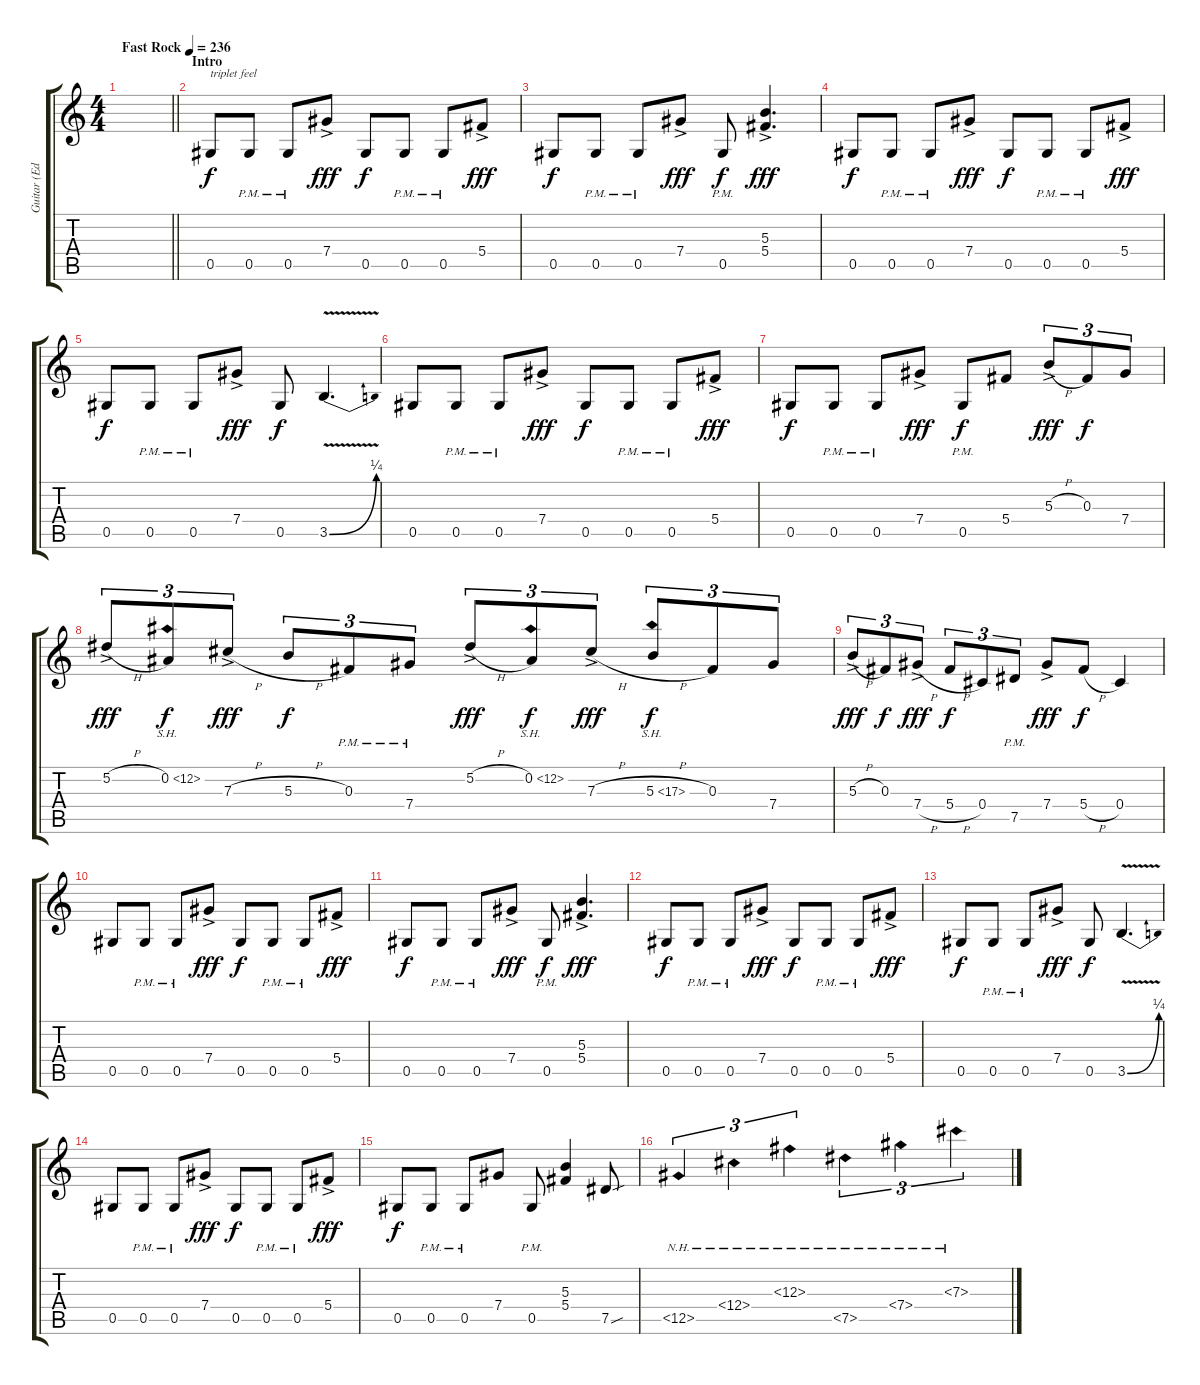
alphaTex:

\track ("Guitar (Eddie Van Halen)" "Guitar (Ed") {instrument distortionguitar}
\staff {score tabs}
\tuning (Eb4 Bb3 Gb3 Db3 Ab2 Eb2) {hide}
\ts (4 4)
\tempo (236 "Fast Rock")
\clef g2
\barLineRight lightlight
\ks c
|
\section ("" "Intro")
0.5.8{txt "triplet feel"} 0.5{pm}.8 0.5{pm}.8 7.4{ac}.8{dy fff} 0.5.8{dy f} 0.5{pm}.8 0.5{pm}.8 5.4{ac}.8{dy fff} |
0.5.8{dy f} 0.5{pm}.8 0.5{pm}.8 7.4{ac}.8{dy fff} 0.5{pm}.8{dy f} (5.3 5.4{ac}).4{d dy fff} |
0.5.8{dy f} 0.5{pm}.8 0.5{pm}.8 7.4{ac}.8{dy fff} 0.5.8{dy f} 0.5{pm}.8 0.5{pm}.8 5.4{ac}.8{dy fff} |
0.5.8{dy f} 0.5{pm}.8 0.5{pm}.8 7.4{ac}.8{dy fff} 0.5.8{dy f} 3.5{be (bend 0 0 60 1) v}.4{d} |
0.5.8 0.5{pm}.8 0.5{pm}.8 7.4{ac}.8{dy fff} 0.5.8{dy f} 0.5{pm}.8 0.5{pm}.8 5.4{ac}.8{dy fff} |
0.5.8{dy f} 0.5{pm}.8 0.5{pm}.8 7.4{ac}.8{dy fff} 0.5{pm}.8{dy f} 5.4.8 5.3{h ac}.8{tu (3 2) dy fff} 0.3.8{tu (3 2) dy f} 7.4.8{tu (3 2)} |
5.2{h ac}.8{tu (3 2) dy fff} 0.2{sh 12}.8{tu (3 2) dy f} 7.3{h ac}.8{tu (3 2) dy fff} 5.3{h}.8{tu (3 2) dy f} 0.3{pm}.8{tu (3 2)} 7.4{pm}.8{tu (3 2)} 5.2{h ac}.8{tu (3 2) dy fff} 0.2{sh 12}.8{tu (3 2) dy f} 7.3{h ac}.8{tu (3 2) dy fff} 5.3{sh 12 h}.8{tu (3 2) dy f} 0.3.8{tu (3 2)} 7.4.8{tu (3 2)} |
5.3{h ac}.8{tu (3 2) dy fff} 0.3.8{tu (3 2) dy f} 7.4{h ac}.8{tu (3 2) dy fff} 5.4{h}.8{tu (3 2) dy f} 0.4.8{tu (3 2)} 7.5{pm}.8{tu (3 2)} 7.4{ac}.8{dy fff} 5.4{h}.8{dy f} 0.4.4 |
0.5.8 0.5{pm}.8 0.5{pm}.8 7.4{ac}.8{dy fff} 0.5.8{dy f} 0.5{pm}.8 0.5{pm}.8 5.4{ac}.8{dy fff} |
0.5.8{dy f} 0.5{pm}.8 0.5{pm}.8 7.4{ac}.8{dy fff} 0.5{pm}.8{dy f} (5.3 5.4{ac}).4{d dy fff} |
0.5.8{dy f} 0.5{pm}.8 0.5{pm}.8 7.4{ac}.8{dy fff} 0.5.8{dy f} 0.5{pm}.8 0.5{pm}.8 5.4{ac}.8{dy fff} |
0.5.8{dy f} 0.5{pm}.8 0.5{pm}.8 7.4{ac}.8{dy fff} 0.5.8{dy f} 3.5{be (bend 0 0 60 1) v}.4{d} |
0.5.8 0.5{pm}.8 0.5{pm}.8 7.4{ac}.8{dy fff} 0.5.8{dy f} 0.5{pm}.8 0.5{pm}.8 5.4{ac}.8{dy fff} |
0.5.8{dy f} 0.5{pm}.8 0.5{pm}.8 7.4.8 0.5{pm}.8 (5.3 5.4).4 7.5{sou}.8 |
12.5{nh}.4{tu (3 2)} 12.4{nh}.4{tu (3 2)} 12.3{nh}.4{tu (3 2)} 7.5{nh}.4{tu (3 2)} 7.4{nh}.4{tu (3 2)} 7.3{nh}.4{tu (3 2)}
